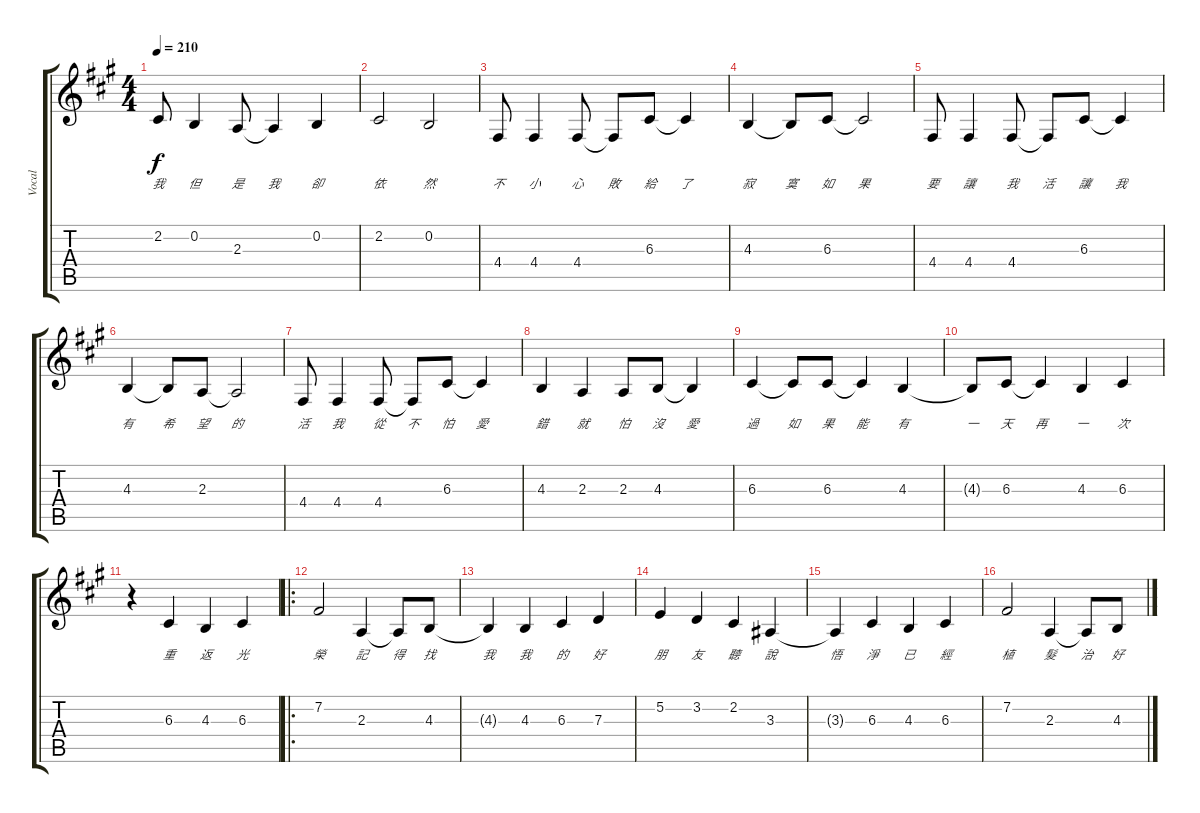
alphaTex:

\track ("Vocal" "Vocal") {instrument harmonica}
\staff {score tabs}
\tuning (E4 B3 G3 D3 A2 E2) {hide}
\ts (4 4)
\tempo 210
\clef g2
\ks a
2.2.8{lyrics (0 "我") lyrics (1 "") lyrics (2 "") lyrics (3 "") lyrics (4 "") dy f} 0.2.4{lyrics (0 "但") lyrics (1 "") lyrics (2 "") lyrics (3 "") lyrics (4 "")} 2.3.8{lyrics (0 "是") lyrics (1 "") lyrics (2 "") lyrics (3 "") lyrics (4 "")} 2.3{t}.4{lyrics (0 "我") lyrics (1 "") lyrics (2 "") lyrics (3 "") lyrics (4 "")} 0.2.4{lyrics (0 "卻") lyrics (1 "") lyrics (2 "") lyrics (3 "") lyrics (4 "")} |
2.2.2{lyrics (0 "依") lyrics (1 "") lyrics (2 "") lyrics (3 "") lyrics (4 "")} 0.2.2{lyrics (0 "然") lyrics (1 "") lyrics (2 "") lyrics (3 "") lyrics (4 "")} |
4.4.8{lyrics (0 "不") lyrics (1 "") lyrics (2 "") lyrics (3 "") lyrics (4 "")} 4.4.4{lyrics (0 "小") lyrics (1 "") lyrics (2 "") lyrics (3 "") lyrics (4 "")} 4.4.8{lyrics (0 "心") lyrics (1 "") lyrics (2 "") lyrics (3 "") lyrics (4 "")} 4.4{t}.8{lyrics (0 "敗") lyrics (1 "") lyrics (2 "") lyrics (3 "") lyrics (4 "")} 6.3.8{lyrics (0 "給") lyrics (1 "") lyrics (2 "") lyrics (3 "") lyrics (4 "")} 6.3{t}.4{lyrics (0 "了") lyrics (1 "") lyrics (2 "") lyrics (3 "") lyrics (4 "")} |
4.3.4{lyrics (0 "寂") lyrics (1 "") lyrics (2 "") lyrics (3 "") lyrics (4 "")} 4.3{t}.8{lyrics (0 "寞") lyrics (1 "") lyrics (2 "") lyrics (3 "") lyrics (4 "")} 6.3.8{lyrics (0 "如") lyrics (1 "") lyrics (2 "") lyrics (3 "") lyrics (4 "")} 6.3{t}.2{lyrics (0 "果") lyrics (1 "") lyrics (2 "") lyrics (3 "") lyrics (4 "")} |
4.4.8{lyrics (0 "要") lyrics (1 "") lyrics (2 "") lyrics (3 "") lyrics (4 "")} 4.4.4{lyrics (0 "讓") lyrics (1 "") lyrics (2 "") lyrics (3 "") lyrics (4 "")} 4.4.8{lyrics (0 "我") lyrics (1 "") lyrics (2 "") lyrics (3 "") lyrics (4 "")} 4.4{t}.8{lyrics (0 "活") lyrics (1 "") lyrics (2 "") lyrics (3 "") lyrics (4 "")} 6.3.8{lyrics (0 "讓") lyrics (1 "") lyrics (2 "") lyrics (3 "") lyrics (4 "")} 6.3{t}.4{lyrics (0 "我") lyrics (1 "") lyrics (2 "") lyrics (3 "") lyrics (4 "")} |
4.3.4{lyrics (0 "有") lyrics (1 "") lyrics (2 "") lyrics (3 "") lyrics (4 "")} 4.3{t}.8{lyrics (0 "希") lyrics (1 "") lyrics (2 "") lyrics (3 "") lyrics (4 "")} 2.3.8{lyrics (0 "望") lyrics (1 "") lyrics (2 "") lyrics (3 "") lyrics (4 "")} 2.3{t}.2{lyrics (0 "的") lyrics (1 "") lyrics (2 "") lyrics (3 "") lyrics (4 "")} |
4.4.8{lyrics (0 "活") lyrics (1 "") lyrics (2 "") lyrics (3 "") lyrics (4 "")} 4.4.4{lyrics (0 "我") lyrics (1 "") lyrics (2 "") lyrics (3 "") lyrics (4 "")} 4.4.8{lyrics (0 "從") lyrics (1 "") lyrics (2 "") lyrics (3 "") lyrics (4 "")} 4.4{t}.8{lyrics (0 "不") lyrics (1 "") lyrics (2 "") lyrics (3 "") lyrics (4 "")} 6.3.8{lyrics (0 "怕") lyrics (1 "") lyrics (2 "") lyrics (3 "") lyrics (4 "")} 6.3{t}.4{lyrics (0 "愛") lyrics (1 "") lyrics (2 "") lyrics (3 "") lyrics (4 "")} |
4.3.4{lyrics (0 "錯") lyrics (1 "") lyrics (2 "") lyrics (3 "") lyrics (4 "")} 2.3.4{lyrics (0 "就") lyrics (1 "") lyrics (2 "") lyrics (3 "") lyrics (4 "")} 2.3.8{lyrics (0 "怕") lyrics (1 "") lyrics (2 "") lyrics (3 "") lyrics (4 "")} 4.3.8{lyrics (0 "沒") lyrics (1 "") lyrics (2 "") lyrics (3 "") lyrics (4 "")} 4.3{t}.4{lyrics (0 "愛") lyrics (1 "") lyrics (2 "") lyrics (3 "") lyrics (4 "")} |
6.3.4{lyrics (0 "過") lyrics (1 "") lyrics (2 "") lyrics (3 "") lyrics (4 "")} 6.3{t}.8{lyrics (0 "如") lyrics (1 "") lyrics (2 "") lyrics (3 "") lyrics (4 "")} 6.3.8{lyrics (0 "果") lyrics (1 "") lyrics (2 "") lyrics (3 "") lyrics (4 "")} 6.3{t}.4{lyrics (0 "能") lyrics (1 "") lyrics (2 "") lyrics (3 "") lyrics (4 "")} 4.3.4{lyrics (0 "有") lyrics (1 "") lyrics (2 "") lyrics (3 "") lyrics (4 "")} |
4.3{t}.8{lyrics (0 "一") lyrics (1 "") lyrics (2 "") lyrics (3 "") lyrics (4 "")} 6.3.8{lyrics (0 "天") lyrics (1 "") lyrics (2 "") lyrics (3 "") lyrics (4 "")} 6.3{t}.4{lyrics (0 "再") lyrics (1 "") lyrics (2 "") lyrics (3 "") lyrics (4 "")} 4.3.4{lyrics (0 "一") lyrics (1 "") lyrics (2 "") lyrics (3 "") lyrics (4 "")} 6.3.4{lyrics (0 "次") lyrics (1 "") lyrics (2 "") lyrics (3 "") lyrics (4 "")} |
r.4 6.3.4{lyrics (0 "重") lyrics (1 "") lyrics (2 "") lyrics (3 "") lyrics (4 "")} 4.3.4{lyrics (0 "返") lyrics (1 "") lyrics (2 "") lyrics (3 "") lyrics (4 "")} 6.3.4{lyrics (0 "光") lyrics (1 "") lyrics (2 "") lyrics (3 "") lyrics (4 "")} |
\ro
7.2.2{lyrics (0 "榮") lyrics (1 "") lyrics (2 "") lyrics (3 "") lyrics (4 "")} 2.3.4{lyrics (0 "記") lyrics (1 "") lyrics (2 "") lyrics (3 "") lyrics (4 "")} 2.3{t}.8{lyrics (0 "得") lyrics (1 "") lyrics (2 "") lyrics (3 "") lyrics (4 "")} 4.3.8{lyrics (0 "找") lyrics (1 "") lyrics (2 "") lyrics (3 "") lyrics (4 "")} |
4.3{t}.4{lyrics (0 "我") lyrics (1 "") lyrics (2 "") lyrics (3 "") lyrics (4 "")} 4.3.4{lyrics (0 "我") lyrics (1 "") lyrics (2 "") lyrics (3 "") lyrics (4 "")} 6.3.4{lyrics (0 "的") lyrics (1 "") lyrics (2 "") lyrics (3 "") lyrics (4 "")} 7.3.4{lyrics (0 "好") lyrics (1 "") lyrics (2 "") lyrics (3 "") lyrics (4 "")} |
5.2.4{lyrics (0 "朋") lyrics (1 "") lyrics (2 "") lyrics (3 "") lyrics (4 "")} 3.2.4{lyrics (0 "友") lyrics (1 "") lyrics (2 "") lyrics (3 "") lyrics (4 "")} 2.2.4{lyrics (0 "聽") lyrics (1 "") lyrics (2 "") lyrics (3 "") lyrics (4 "")} 3.3.4{lyrics (0 "說") lyrics (1 "") lyrics (2 "") lyrics (3 "") lyrics (4 "")} |
3.3{t}.4{lyrics (0 "悟") lyrics (1 "") lyrics (2 "") lyrics (3 "") lyrics (4 "")} 6.3.4{lyrics (0 "淨") lyrics (1 "") lyrics (2 "") lyrics (3 "") lyrics (4 "")} 4.3.4{lyrics (0 "已") lyrics (1 "") lyrics (2 "") lyrics (3 "") lyrics (4 "")} 6.3.4{lyrics (0 "經") lyrics (1 "") lyrics (2 "") lyrics (3 "") lyrics (4 "")} |
7.2.2{lyrics (0 "植") lyrics (1 "") lyrics (2 "") lyrics (3 "") lyrics (4 "")} 2.3.4{lyrics (0 "髮") lyrics (1 "") lyrics (2 "") lyrics (3 "") lyrics (4 "")} 2.3{t}.8{lyrics (0 "治") lyrics (1 "") lyrics (2 "") lyrics (3 "") lyrics (4 "")} 4.3.8{lyrics (0 "好") lyrics (1 "") lyrics (2 "") lyrics (3 "") lyrics (4 "")}
